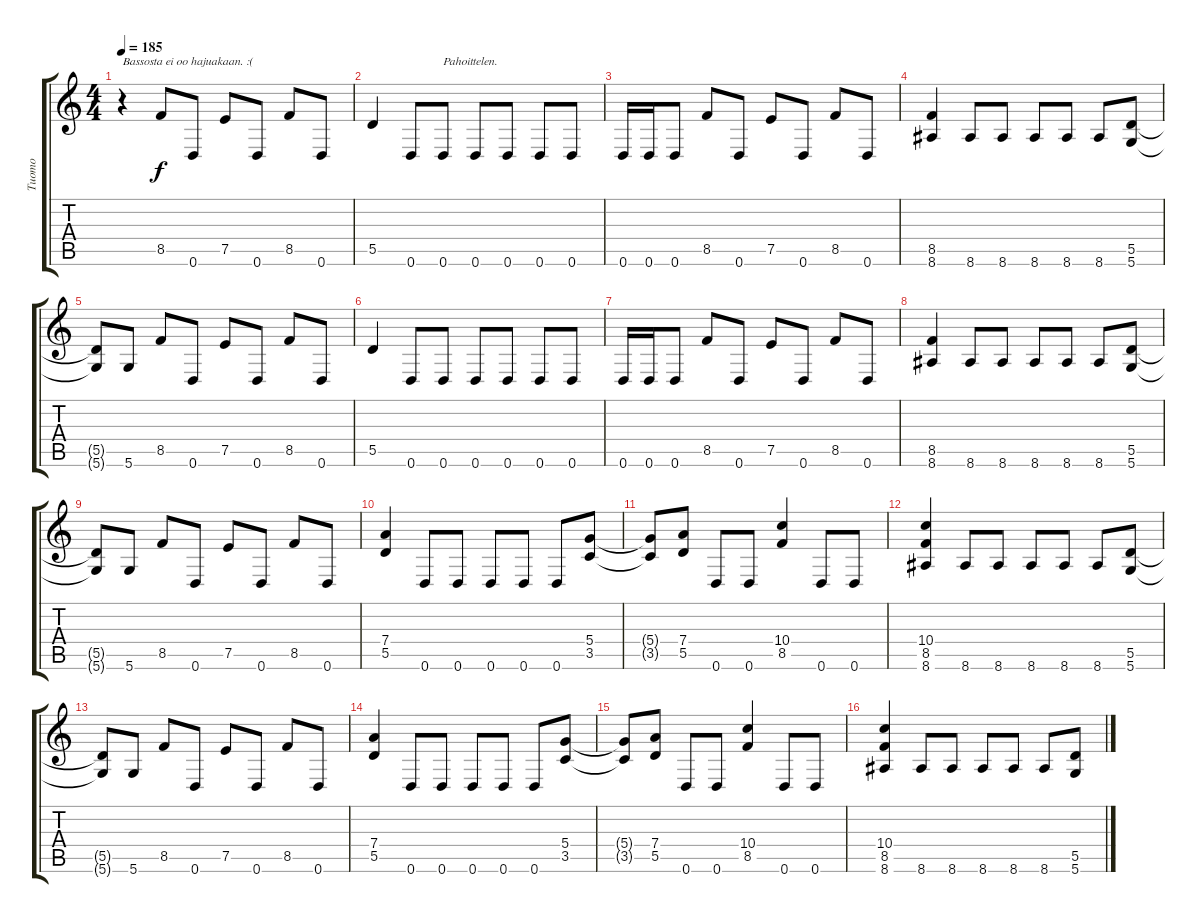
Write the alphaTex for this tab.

\track ("Tuomo" "Tuomo") {instrument distortionguitar}
\staff {score tabs}
\tuning (E4 B3 G3 D3 A2 D2) {hide}
\ts (4 4)
\tempo 185
\clef g2
\ks c
r.4{txt "Bassosta ei oo hajuakaan. :(" dy f instrument distortionguitar} 8.5.8 0.6.8 7.5.8 0.6.8 8.5.8 0.6.8 |
5.5.4 0.6.8 0.6.8{txt "Pahoittelen."} 0.6.8 0.6.8 0.6.8 0.6.8 |
0.6.16 0.6.16 0.6.8 8.5.8 0.6.8 7.5.8 0.6.8 8.5.8 0.6.8 |
(8.5 8.6).4 8.6.8 8.6.8 8.6.8 8.6.8 8.6.8 (5.5 5.6).8 |
(5.5{t} 5.6{t}).8 5.6.8 8.5.8 0.6.8 7.5.8 0.6.8 8.5.8 0.6.8 |
5.5.4 0.6.8 0.6.8 0.6.8 0.6.8 0.6.8 0.6.8 |
0.6.16 0.6.16 0.6.8 8.5.8 0.6.8 7.5.8 0.6.8 8.5.8 0.6.8 |
(8.5 8.6).4 8.6.8 8.6.8 8.6.8 8.6.8 8.6.8 (5.5 5.6).8 |
(5.5{t} 5.6{t}).8 5.6.8 8.5.8 0.6.8 7.5.8 0.6.8 8.5.8 0.6.8 |
(7.4 5.5).4 0.6.8 0.6.8 0.6.8 0.6.8 0.6.8 (5.4 3.5).8 |
(5.4{t} 3.5{t}).8 (7.4 5.5).8 0.6.8 0.6.8 (10.4 8.5).4 0.6.8 0.6.8 |
(10.4 8.5 8.6).4 8.6.8 8.6.8 8.6.8 8.6.8 8.6.8 (5.5 5.6).8 |
(5.5{t} 5.6{t}).8 5.6.8 8.5.8 0.6.8 7.5.8 0.6.8 8.5.8 0.6.8 |
(7.4 5.5).4 0.6.8 0.6.8 0.6.8 0.6.8 0.6.8 (5.4 3.5).8 |
(5.4{t} 3.5{t}).8 (7.4 5.5).8 0.6.8 0.6.8 (10.4 8.5).4 0.6.8 0.6.8 |
(10.4 8.5 8.6).4 8.6.8 8.6.8 8.6.8 8.6.8 8.6.8 (5.5 5.6).8
